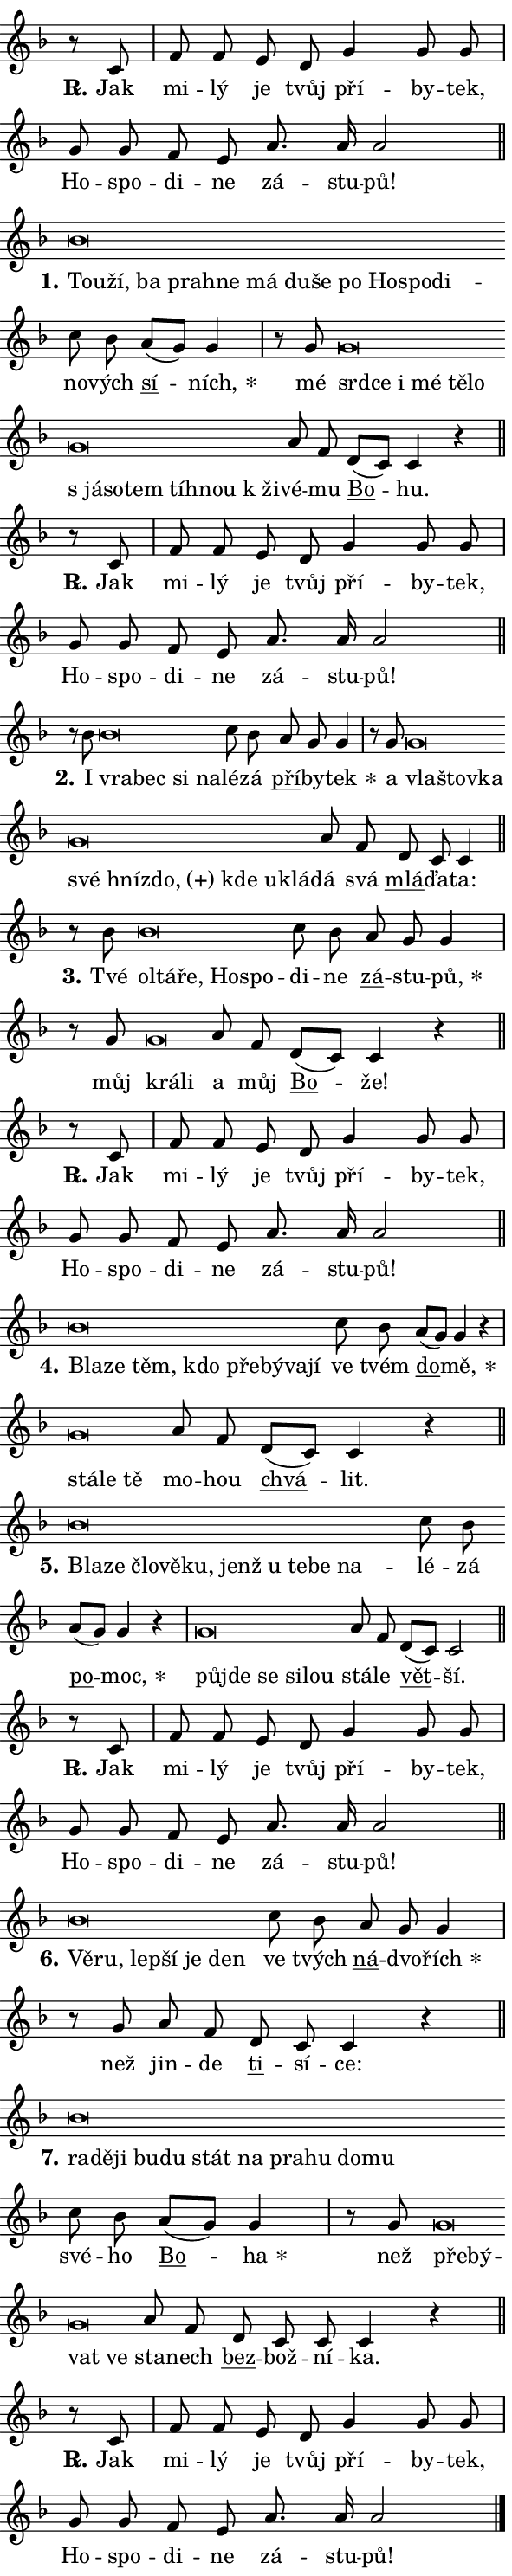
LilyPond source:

\version "2.24.0"
\header { tagline = "" }
\paper {
  indent = 0\cm
  top-margin = 0\cm
  right-margin = 0.13\cm % to fit lyric hyphens
  bottom-margin = 0\cm
  left-margin = 0\cm
  paper-width = 10\cm
  page-breaking = #ly:one-page-breaking
  system-system-spacing.basic-distance = #11
  score-system-spacing.basic-distance = #11
  ragged-last = ##f
}


%% Author: Thomas Morley
%% https://lists.gnu.org/archive/html/lilypond-user/2020-05/msg00002.html
#(define (line-position grob)
"Returns position of @var[grob} in current system:
   @code{'start}, if at first time-step
   @code{'end}, if at last time-step
   @code{'middle} otherwise
"
  (let* ((col (ly:item-get-column grob))
         (ln (ly:grob-object col 'left-neighbor))
         (rn (ly:grob-object col 'right-neighbor))
         (col-to-check-left (if (ly:grob? ln) ln col))
         (col-to-check-right (if (ly:grob? rn) rn col))
         (break-dir-left
           (and
             (ly:grob-property col-to-check-left 'non-musical #f)
             (ly:item-break-dir col-to-check-left)))
         (break-dir-right
           (and
             (ly:grob-property col-to-check-right 'non-musical #f)
             (ly:item-break-dir col-to-check-right))))
        (cond ((eqv? 1 break-dir-left) 'start)
              ((eqv? -1 break-dir-right) 'end)
              (else 'middle))))

#(define (tranparent-at-line-position vctor)
  (lambda (grob)
  "Relying on @code{line-position} select the relevant enry from @var{vctor}.
Used to determine transparency,"
    (case (line-position grob)
      ((end) (not (vector-ref vctor 0)))
      ((middle) (not (vector-ref vctor 1)))
      ((start) (not (vector-ref vctor 2))))))

noteHeadBreakVisibility =
#(define-music-function (break-visibility)(vector?)
"Makes @code{NoteHead}s transparent relying on @var{break-visibility}"
#{
  \override NoteHead.transparent =
    #(tranparent-at-line-position break-visibility)
#})

#(define delete-ledgers-for-transparent-note-heads
  (lambda (grob)
    "Reads whether a @code{NoteHead} is transparent.
If so this @code{NoteHead} is removed from @code{'note-heads} from
@var{grob}, which is supposed to be @code{LedgerLineSpanner}.
As a result ledgers are not printed for this @code{NoteHead}"
    (let* ((nhds-array (ly:grob-object grob 'note-heads))
           (nhds-list
             (if (ly:grob-array? nhds-array)
                 (ly:grob-array->list nhds-array)
                 '()))
           ;; Relies on the transparent-property being done before
           ;; Staff.LedgerLineSpanner.after-line-breaking is executed.
           ;; This is fragile ...
           (to-keep
             (remove
               (lambda (nhd)
                 (ly:grob-property nhd 'transparent #f))
               nhds-list)))
      ;; TODO find a better method to iterate over grob-arrays, similiar
      ;; to filter/remove etc for lists
      ;; For now rebuilt from scratch
      (set! (ly:grob-object grob 'note-heads)  '())
      (for-each
        (lambda (nhd)
          (ly:pointer-group-interface::add-grob grob 'note-heads nhd))
        to-keep))))

squashNotes = {
  \override NoteHead.X-extent = #'(-0.2 . 0.2)
  \override NoteHead.Y-extent = #'(-0.75 . 0)
  \override NoteHead.stencil =
    #(lambda (grob)
       (let ((pos (ly:grob-property grob 'staff-position)))
         (begin
           (if (< pos -7) (display "ERROR: Lower brevis then expected\n") (display ""))
           (if (<= pos -6) ly:text-interface::print ly:note-head::print))))
}
unSquashNotes = {
  \revert NoteHead.X-extent
  \revert NoteHead.Y-extent
  \revert NoteHead.stencil
}

hideNotes = \noteHeadBreakVisibility #begin-of-line-visible
unHideNotes = \noteHeadBreakVisibility #all-visible

% work-around for resetting accidentals
% https://lilypond.org/doc/v2.23/Documentation/notation/displaying-rhythms#unmetered-music
cadenzaMeasure = {
  \cadenzaOff
  \partial 1024 s1024
  \cadenzaOn
}

#(define-markup-command (accent layout props text) (markup?)
  "Underline accented syllable"
  (interpret-markup layout props
    #{\markup \override #'(offset . 4.3) \underline { #text }#}))

responsum = \markup \concat {
  "R" \hspace #-1.05 \path #0.1 #'((moveto 0 0.07) (lineto 0.9 0.8)) \hspace #0.05 "."
}

spaceSize = #0.6828661417322834 % exact space size for TeX Gyre Schola

\layout {
  \context {
    \Staff
    \remove "Time_signature_engraver"
    \override LedgerLineSpanner.after-line-breaking = #delete-ledgers-for-transparent-note-heads
  }
  \context {
    \Lyrics {
      \override LyricSpace.minimum-distance = \spaceSize
      \override LyricText.font-name = #"TeX Gyre Schola"
      \override LyricText.font-size = 1
      \override StanzaNumber.font-name = #"TeX Gyre Schola Bold"
      \override StanzaNumber.font-size = 1
    }
  }
  \context {
    \Score 
    \override NoteHead.text =
      #(lambda (grob) 
        (let ((pos (ly:grob-property grob 'staff-position)))
          #{\markup {
            \combine
              \halign #-0.55 \raise #(if (= pos -6) 0 0.5) \override #'(thickness . 2) \draw-line #'(3.2 . 0)
              \musicglyph "noteheads.sM1"
          }#}))
  }
}

% magnetic-lyrics.ily
%
%   written by
%     Jean Abou Samra <jean@abou-samra.fr>
%     Werner Lemberg <wl@gnu.org>
%
%   adapted by
%     Jiri Hon <jiri.hon@gmail.com>
%
% Version 2022-Apr-15

% https://www.mail-archive.com/lilypond-user@gnu.org/msg149350.html

#(define (Left_hyphen_pointer_engraver context)
   "Collect syllable-hyphen-syllable occurrences in lyrics and store
them in properties.  This engraver only looks to the left.  For
example, if the lyrics input is @code{foo -- bar}, it does the
following.

@itemize @bullet
@item
Set the @code{text} property of the @code{LyricHyphen} grob between
@q{foo} and @q{bar} to @code{foo}.

@item
Set the @code{left-hyphen} property of the @code{LyricText} grob with
text @q{foo} to the @code{LyricHyphen} grob between @q{foo} and
@q{bar}.
@end itemize

Use this auxiliary engraver in combination with the
@code{lyric-@/text::@/apply-@/magnetic-@/offset!} hook."
   (let ((hyphen #f)
         (text #f))
     (make-engraver
      (acknowledgers
       ((lyric-syllable-interface engraver grob source-engraver)
        (set! text grob)))
      (end-acknowledgers
       ((lyric-hyphen-interface engraver grob source-engraver)
        ;(when (not (grob::has-interface grob 'lyric-space-interface))
          (set! hyphen grob)));)
      ((stop-translation-timestep engraver)
       (when (and text hyphen)
         (ly:grob-set-object! text 'left-hyphen hyphen))
       (set! text #f)
       (set! hyphen #f)))))

#(define (lyric-text::apply-magnetic-offset! grob)
   "If the space between two syllables is less than the value in
property @code{LyricText@/.details@/.squash-threshold}, move the right
syllable to the left so that it gets concatenated with the left
syllable.

Use this function as a hook for
@code{LyricText@/.after-@/line-@/breaking} if the
@code{Left_@/hyphen_@/pointer_@/engraver} is active."
   (let ((hyphen (ly:grob-object grob 'left-hyphen #f)))
     (when hyphen
       (let ((left-text (ly:spanner-bound hyphen LEFT)))
         (when (grob::has-interface left-text 'lyric-syllable-interface)
           (let* ((common (ly:grob-common-refpoint grob left-text X))
                  (this-x-ext (ly:grob-extent grob common X))
                  (left-x-ext
                   (begin
                     ;; Trigger magnetism for left-text.
                     (ly:grob-property left-text 'after-line-breaking)
                     (ly:grob-extent left-text common X)))
                  ;; `delta` is the gap width between two syllables.
                  (delta (- (interval-start this-x-ext)
                            (interval-end left-x-ext)))
                  (details (ly:grob-property grob 'details))
                  (threshold (assoc-get 'squash-threshold details 0.2)))
             (when (< delta threshold)
               (let* (;; We have to manipulate the input text so that
                      ;; ligatures crossing syllable boundaries are not
                      ;; disabled.  For languages based on the Latin
                      ;; script this is essentially a beautification.
                      ;; However, for non-Western scripts it can be a
                      ;; necessity.
                      (lt (ly:grob-property left-text 'text))
                      (rt (ly:grob-property grob 'text))
                      (is-space (grob::has-interface hyphen 'lyric-space-interface))
                      (space (if is-space " " ""))
                      (extra-delta (if is-space spaceSize 0))
                      ;; Append new syllable.
                      (ltrt-space (if (and (string? lt) (string? rt))
                                (string-append lt space rt)
                                (make-concat-markup (list lt space rt))))
                      ;; Right-align `ltrt` to the right side.
                      (ltrt-space-markup (grob-interpret-markup
                               grob
                               (make-translate-markup
                                (cons (interval-length this-x-ext) 0)
                                (make-right-align-markup ltrt-space)))))
                 (begin
                   ;; Don't print `left-text`.
                   (ly:grob-set-property! left-text 'stencil #f)
                   ;; Set text and stencil (which holds all collected
                   ;; syllables so far) and shift it to the left.
                   (ly:grob-set-property! grob 'text ltrt-space)
                   (ly:grob-set-property! grob 'stencil ltrt-space-markup)
                   (ly:grob-translate-axis! grob (- (- delta extra-delta)) X))))))))))


#(define (lyric-hyphen::displace-bounds-first grob)
   ;; Make very sure this callback isn't triggered too early.
   (let ((left (ly:spanner-bound grob LEFT))
         (right (ly:spanner-bound grob RIGHT)))
     (ly:grob-property left 'after-line-breaking)
     (ly:grob-property right 'after-line-breaking)
     (ly:lyric-hyphen::print grob)))

squashThreshold = #0.4

\layout {
  \context {
    \Lyrics
    \consists #Left_hyphen_pointer_engraver
    \override LyricText.after-line-breaking =
      #lyric-text::apply-magnetic-offset!
    \override LyricHyphen.stencil = #lyric-hyphen::displace-bounds-first
    \override LyricText.details.squash-threshold = \squashThreshold
    \override LyricHyphen.minimum-distance = 0
    \override LyricHyphen.minimum-length = \squashThreshold
  }
}

squashText = \override LyricText.details.squash-threshold = 9999
unSquashText = \override LyricText.details.squash-threshold = \squashThreshold

leftText = \override LyricText.self-alignment-X = #LEFT
unLeftText = \revert LyricText.self-alignment-X

starOffset = #(lambda (grob) 
                (let ((x_offset (ly:self-alignment-interface::aligned-on-x-parent grob)))
                  (if (= x_offset 0) 0 (+ x_offset 1.2))))

star = #(define-music-function (syllable)(string?)
"Append star separator at the end of a syllable"
#{
  \once \override LyricText.X-offset = #starOffset
  \lyricmode { \markup {
    #syllable
    \override #'((font-name . "TeX Gyre Schola Bold")) \hspace #0.2 \lower #0.65 \larger "*"
  } }
#})

starAccent = #(define-music-function (syllable)(string?)
"Append star separator at the end of a syllable and make accent"
#{
  \once \override LyricText.X-offset = #starOffset
  \lyricmode { \markup {
    \accent #syllable
    \override #'((font-name . "TeX Gyre Schola Bold")) \hspace #0.2 \lower #0.65 \larger "*"
  } }
#})

breath = #(define-music-function (syllable)(string?)
"Append breathing indicator at the end of a syllable"
#{
  \lyricmode { \markup { #syllable "+" } }
#})

optionalBreath = #(define-music-function (syllable)(string?)
"Append optional breathing indicator at the end of a syllable"
#{
  \lyricmode { \markup { #syllable "(+)" } }
#})


\score {
    <<
        \new Voice = "melody" { \cadenzaOn \key f \major \relative { r8 c' \cadenzaMeasure \bar "|" f f e d \bar "" g4 g8 g \cadenzaMeasure \bar "|" g g f e \bar "" a8. a16 a2 \cadenzaMeasure \bar "||" \break } }
        \new Lyrics \lyricsto "melody" { \lyricmode { \set stanza = \responsum
Jak mi -- lý je tvůj pří -- by -- tek, Ho -- spo -- di -- ne zá -- stu -- pů! } }
    >>
    \layout {}
}

\score {
    <<
        \new Voice = "melody" { \cadenzaOn \key f \major \relative { \squashNotes bes'\breve*1/16 \hideNotes \breve*1/16 \bar "" \breve*1/16 \bar "" \breve*1/16 \bar "" \breve*1/16 \bar "" \breve*1/16 \bar "" \breve*1/16 \bar "" \breve*1/16 \bar "" \breve*1/16 \bar "" \breve*1/16 \bar "" \breve*1/16 \breve*1/16 \bar "" \unHideNotes \unSquashNotes c8 bes \bar "" a[( g)] g4 \cadenzaMeasure \bar "|" r8 g8 \squashNotes g\breve*1/16 \hideNotes \breve*1/16 \bar "" \breve*1/16 \bar "" \breve*1/16 \bar "" \breve*1/16 \bar "" \breve*1/16 \bar "" \breve*1/16 \bar "" \breve*1/16 \bar "" \breve*1/16 \bar "" \breve*1/16 \bar "" \breve*1/16 \breve*1/16 \bar "" \unHideNotes \unSquashNotes a8 f \bar "" d[( c)] c4 r \cadenzaMeasure \bar "||" \break } }
        \new Lyrics \lyricsto "melody" { \lyricmode { \set stanza = "1."
\leftText Tou -- \squashText ží, ba pra -- hne má du -- še po Ho -- spo -- di -- \unLeftText \unSquashText no -- vých \markup \accent sí -- \star ních, mé \leftText srd -- \squashText ce i mé tě -- lo "s já" -- so -- tem tíh -- nou "k ži" -- \unLeftText \unSquashText vé -- mu \markup \accent Bo -- hu. } }
    >>
    \layout {}
}

\score {
    <<
        \new Voice = "melody" { \cadenzaOn \key f \major \relative { r8 c' \cadenzaMeasure \bar "|" f f e d \bar "" g4 g8 g \cadenzaMeasure \bar "|" g g f e \bar "" a8. a16 a2 \cadenzaMeasure \bar "||" \break } }
        \new Lyrics \lyricsto "melody" { \lyricmode { \set stanza = \responsum
Jak mi -- lý je tvůj pří -- by -- tek, Ho -- spo -- di -- ne zá -- stu -- pů! } }
    >>
    \layout {}
}

\score {
    <<
        \new Voice = "melody" { \cadenzaOn \key f \major \relative { r8 bes'8 \squashNotes bes\breve*1/16 \hideNotes \breve*1/16 \bar "" \breve*1/16 \breve*1/16 \bar "" \unHideNotes \unSquashNotes c8 bes \bar "" a g g4 \cadenzaMeasure \bar "|" r8 g8 \squashNotes g\breve*1/16 \hideNotes \breve*1/16 \bar "" \breve*1/16 \bar "" \breve*1/16 \bar "" \breve*1/16 \bar "" \breve*1/16 \bar "" \breve*1/16 \bar "" \breve*1/16 \breve*1/16 \bar "" \unHideNotes \unSquashNotes a8 f \bar "" d c c4 \cadenzaMeasure \bar "||" \break } }
        \new Lyrics \lyricsto "melody" { \lyricmode { \set stanza = "2."
I \leftText vra -- \squashText bec si na -- \unLeftText \unSquashText lé -- zá \markup \accent pří -- by -- \star tek a \leftText vla -- \squashText štov -- ka své hníz -- \optionalBreath do, kde u -- klá -- \unLeftText \unSquashText dá svá \markup \accent mlá -- ďa -- ta: } }
    >>
    \layout {}
}

\score {
    <<
        \new Voice = "melody" { \cadenzaOn \key f \major \relative { r8 bes'8 \squashNotes bes\breve*1/16 \hideNotes \breve*1/16 \bar "" \breve*1/16 \bar "" \breve*1/16 \breve*1/16 \bar "" \unHideNotes \unSquashNotes c8 bes \bar "" a g g4 \cadenzaMeasure \bar "|" r8 g8 \squashNotes g\breve*1/16 \hideNotes \breve*1/16 \bar "" \unHideNotes \unSquashNotes a8 f \bar "" d[( c)] c4 r \cadenzaMeasure \bar "||" \break } }
        \new Lyrics \lyricsto "melody" { \lyricmode { \set stanza = "3."
Tvé \leftText ol -- \squashText tá -- ře, Ho -- spo -- \unLeftText \unSquashText di -- ne \markup \accent zá -- stu -- \star pů, můj \leftText krá -- \squashText li \unLeftText \unSquashText a můj \markup \accent Bo -- že! } }
    >>
    \layout {}
}

\score {
    <<
        \new Voice = "melody" { \cadenzaOn \key f \major \relative { r8 c' \cadenzaMeasure \bar "|" f f e d \bar "" g4 g8 g \cadenzaMeasure \bar "|" g g f e \bar "" a8. a16 a2 \cadenzaMeasure \bar "||" \break } }
        \new Lyrics \lyricsto "melody" { \lyricmode { \set stanza = \responsum
Jak mi -- lý je tvůj pří -- by -- tek, Ho -- spo -- di -- ne zá -- stu -- pů! } }
    >>
    \layout {}
}

\score {
    <<
        \new Voice = "melody" { \cadenzaOn \key f \major \relative { \squashNotes bes'\breve*1/16 \hideNotes \breve*1/16 \bar "" \breve*1/16 \bar "" \breve*1/16 \bar "" \breve*1/16 \bar "" \breve*1/16 \bar "" \breve*1/16 \breve*1/16 \bar "" \unHideNotes \unSquashNotes c8 bes \bar "" a[( g)] g4 r \cadenzaMeasure \bar "|" \squashNotes g\breve*1/16 \hideNotes \breve*1/16 \breve*1/16 \bar "" \unHideNotes \unSquashNotes a8 f \bar "" d[( c)] c4 r \cadenzaMeasure \bar "||" \break } }
        \new Lyrics \lyricsto "melody" { \lyricmode { \set stanza = "4."
\leftText Bla -- \squashText ze těm, kdo pře -- bý -- va -- jí \unLeftText \unSquashText ve tvém \markup \accent do -- \star mě, \leftText stá -- \squashText le tě \unLeftText \unSquashText mo -- hou \markup \accent chvá -- lit. } }
    >>
    \layout {}
}

\score {
    <<
        \new Voice = "melody" { \cadenzaOn \key f \major \relative { \squashNotes bes'\breve*1/16 \hideNotes \breve*1/16 \bar "" \breve*1/16 \bar "" \breve*1/16 \bar "" \breve*1/16 \bar "" \breve*1/16 \bar "" \breve*1/16 \bar "" \breve*1/16 \bar "" \breve*1/16 \breve*1/16 \bar "" \unHideNotes \unSquashNotes c8 bes \bar "" a[( g)] g4 r \cadenzaMeasure \bar "|" \squashNotes g\breve*1/16 \hideNotes \breve*1/16 \bar "" \breve*1/16 \bar "" \breve*1/16 \breve*1/16 \bar "" \unHideNotes \unSquashNotes a8 f \bar "" d[( c)] c2 \cadenzaMeasure \bar "||" \break } }
        \new Lyrics \lyricsto "melody" { \lyricmode { \set stanza = "5."
\leftText Bla -- \squashText ze člo -- vě -- ku, jenž u te -- be na -- \unLeftText \unSquashText lé -- zá \markup \accent po -- \star moc, \leftText půj -- \squashText de se si -- lou \unLeftText \unSquashText stá -- le \markup \accent vět -- ší. } }
    >>
    \layout {}
}

\score {
    <<
        \new Voice = "melody" { \cadenzaOn \key f \major \relative { r8 c' \cadenzaMeasure \bar "|" f f e d \bar "" g4 g8 g \cadenzaMeasure \bar "|" g g f e \bar "" a8. a16 a2 \cadenzaMeasure \bar "||" \break } }
        \new Lyrics \lyricsto "melody" { \lyricmode { \set stanza = \responsum
Jak mi -- lý je tvůj pří -- by -- tek, Ho -- spo -- di -- ne zá -- stu -- pů! } }
    >>
    \layout {}
}

\score {
    <<
        \new Voice = "melody" { \cadenzaOn \key f \major \relative { \squashNotes bes'\breve*1/16 \hideNotes \breve*1/16 \bar "" \breve*1/16 \bar "" \breve*1/16 \bar "" \breve*1/16 \breve*1/16 \bar "" \unHideNotes \unSquashNotes c8 bes \bar "" a g g4 \cadenzaMeasure \bar "|" r8 g8 a8 f \bar "" d c c4 r \cadenzaMeasure \bar "||" \break } }
        \new Lyrics \lyricsto "melody" { \lyricmode { \set stanza = "6."
\leftText Vě -- \squashText ru, lep -- ší je den \unLeftText \unSquashText ve tvých \markup \accent ná -- dvo -- \star řích než jin -- de \markup \accent ti -- sí -- ce: } }
    >>
    \layout {}
}

\score {
    <<
        \new Voice = "melody" { \cadenzaOn \key f \major \relative { \squashNotes bes'\breve*1/16 \hideNotes \breve*1/16 \bar "" \breve*1/16 \bar "" \breve*1/16 \bar "" \breve*1/16 \bar "" \breve*1/16 \bar "" \breve*1/16 \bar "" \breve*1/16 \bar "" \breve*1/16 \bar "" \breve*1/16 \breve*1/16 \bar "" \unHideNotes \unSquashNotes c8 bes \bar "" a[( g)] g4 \cadenzaMeasure \bar "|" r8 g8 \squashNotes g\breve*1/16 \hideNotes \breve*1/16 \bar "" \breve*1/16 \breve*1/16 \bar "" \unHideNotes \unSquashNotes a8 f \bar "" d c c c4 r \cadenzaMeasure \bar "||" \break } }
        \new Lyrics \lyricsto "melody" { \lyricmode { \set stanza = "7."
\leftText ra -- \squashText dě -- ji bu -- du stát na pra -- hu do -- mu \unLeftText \unSquashText své -- ho \markup \accent Bo -- \star ha než \leftText pře -- \squashText bý -- vat ve \unLeftText \unSquashText sta -- nech \markup \accent bez -- bož -- ní -- ka. } }
    >>
    \layout {}
}

\score {
    <<
        \new Voice = "melody" { \cadenzaOn \key f \major \relative { r8 c' \cadenzaMeasure \bar "|" f f e d \bar "" g4 g8 g \cadenzaMeasure \bar "|" g g f e \bar "" a8. a16 a2 \cadenzaMeasure \bar "||" \break } \bar "|." }
        \new Lyrics \lyricsto "melody" { \lyricmode { \set stanza = \responsum
Jak mi -- lý je tvůj pří -- by -- tek, Ho -- spo -- di -- ne zá -- stu -- pů! } }
    >>
    \layout {}
}
